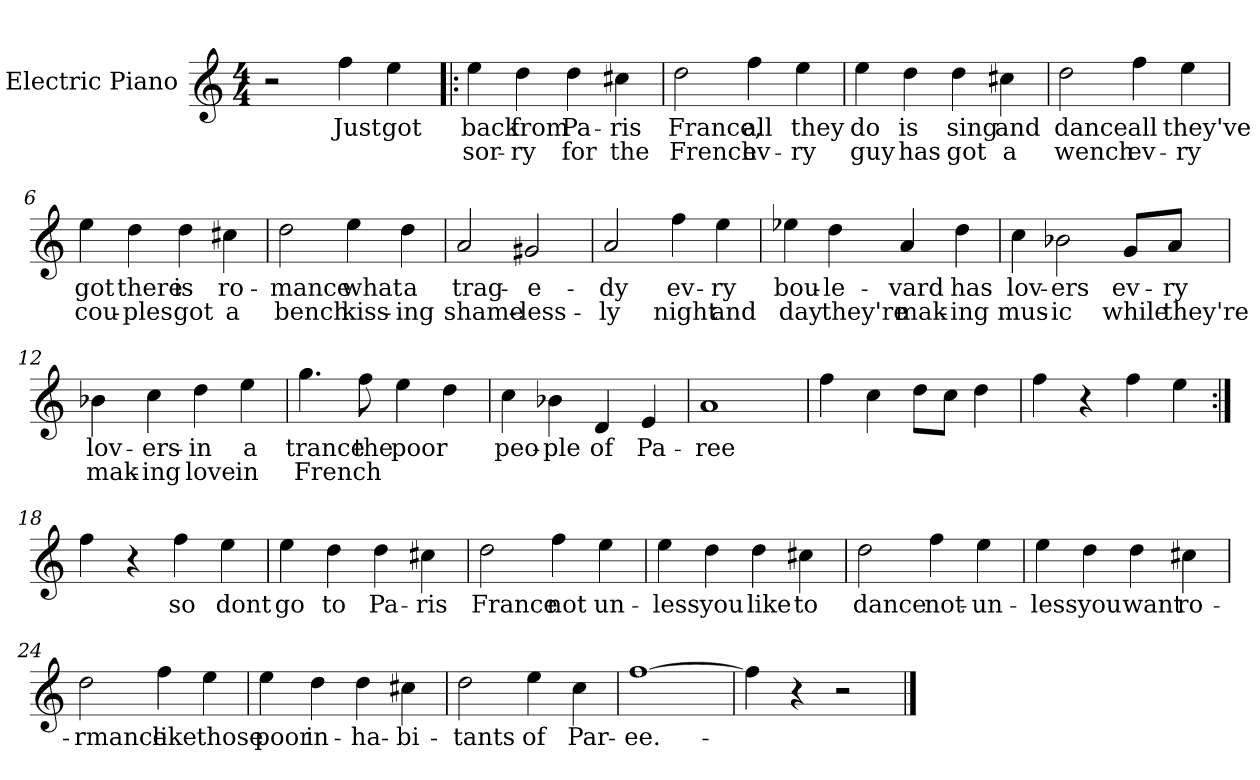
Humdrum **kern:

**kern	**text	**text
*part1	*part1	*part1
*staff1	*staff1	*staff1
*I"Electric Piano	*	*
*I'E.Pno	*	*
*clefG2	*	*
*k[]	*	*
*C:	*	*
*M4/4	*	*
=1	=1	=1
2r	.	.
4ff\	Just	.
4ee\	got	.
=2!|:	=2!|:	=2!|:
4ee\	back	sor-
4dd\	from	-ry
4dd\	Pa-	for
4cc#X\	-ris	the
=3	=3	=3
2dd\	France,	French
4ff\	all	ev-
4ee\	they	-ry
=4	=4	=4
4ee\	do	guy
4dd\	is	has
4dd\	sing	got
4cc#X\	and	a
!!LO:LB:g=z
=5	=5	=5
2dd\	dance	wench
4ff\	all	ev-
4ee\	they've	-ry
=6	=6	=6
4ee\	got	cou-
4dd\	there	-ples
4dd\	is	got
4cc#X\	ro-	a
=7	=7	=7
2dd\	-mance	bench
4ee\	what	kiss-
4dd\	a	-ing
=8	=8	=8
2a/	trag-	shame-
2g#X/	-e-	-less-
!!LO:LB:g=z
=9	=9	=9
2a/	-dy	-ly
4ff\	ev-	night
4ee\	-ry	and
=10	=10	=10
4ee-X\	bou-	day
4dd\	-le-	they're
4a/	-vard	mak-
4dd\	has	-ing
=11	=11	=11
4cc\	lov-	mus-
2b-X\	-ers	-ic
8g/L	ev-	while
8a/J	-ry	they're
=12	=12	=12
4b-X\	lov-	mak-
4cc\	-ers-	-ing
4dd\	in	love
4ee\	a	in
!!LO:LB:g=z
=13	=13	=13
4.gg\	trance	French
8ff\	the	.
4ee\	poor	.
4dd\	.	.
=14	=14	=14
4cc\	peo-	.
4b-X\	-ple	.
4d/	of	.
4e/	Pa-	.
=15	=15	=15
1a	-ree	.
=16	=16	=16
4ff\	.	.
4cc\	.	.
8dd\L	.	.
8cc\J	.	.
4dd\	.	.
=17	=17	=17
4ff\	.	.
4r	.	.
4ff\	.	.
4ee\	.	.
=18:|!	=18:|!	=18:|!
4ff\	.	.
4r	.	.
4ff\	so	.
4ee\	dont	.
!!LO:LB:g=z
=19	=19	=19
4ee\	go	.
4dd\	to	.
4dd\	Pa-	.
4cc#X\	-ris	.
=20	=20	=20
2dd\	France	.
4ff\	not	.
4ee\	un-	.
=21	=21	=21
4ee\	-less	.
4dd\	you	.
4dd\	like	.
4cc#X\	to	.
=22	=22	=22
2dd\	dance	.
4ff\	not-	.
4ee\	un-	.
=23	=23	=23
4ee\	-less	.
4dd\	you	.
4dd\	want	.
4cc#X\	ro-	.
!!LO:LB:g=z
=24	=24	=24
2dd\	-rmance	.
4ff\	like	.
4ee\	those	.
=25	=25	=25
4ee\	poor	.
4dd\	in-	.
4dd\	-ha-	.
4cc#X\	-bi-	.
=26	=26	=26
2dd\	-tants	.
4ee\	of	.
4cc\	Par-	.
=27	=27	=27
[1ff	-ee.-	.
=28	=28	=28
4ff\]	.	.
4r	.	.
2r	.	.
==	==	==
*-	*-	*-
